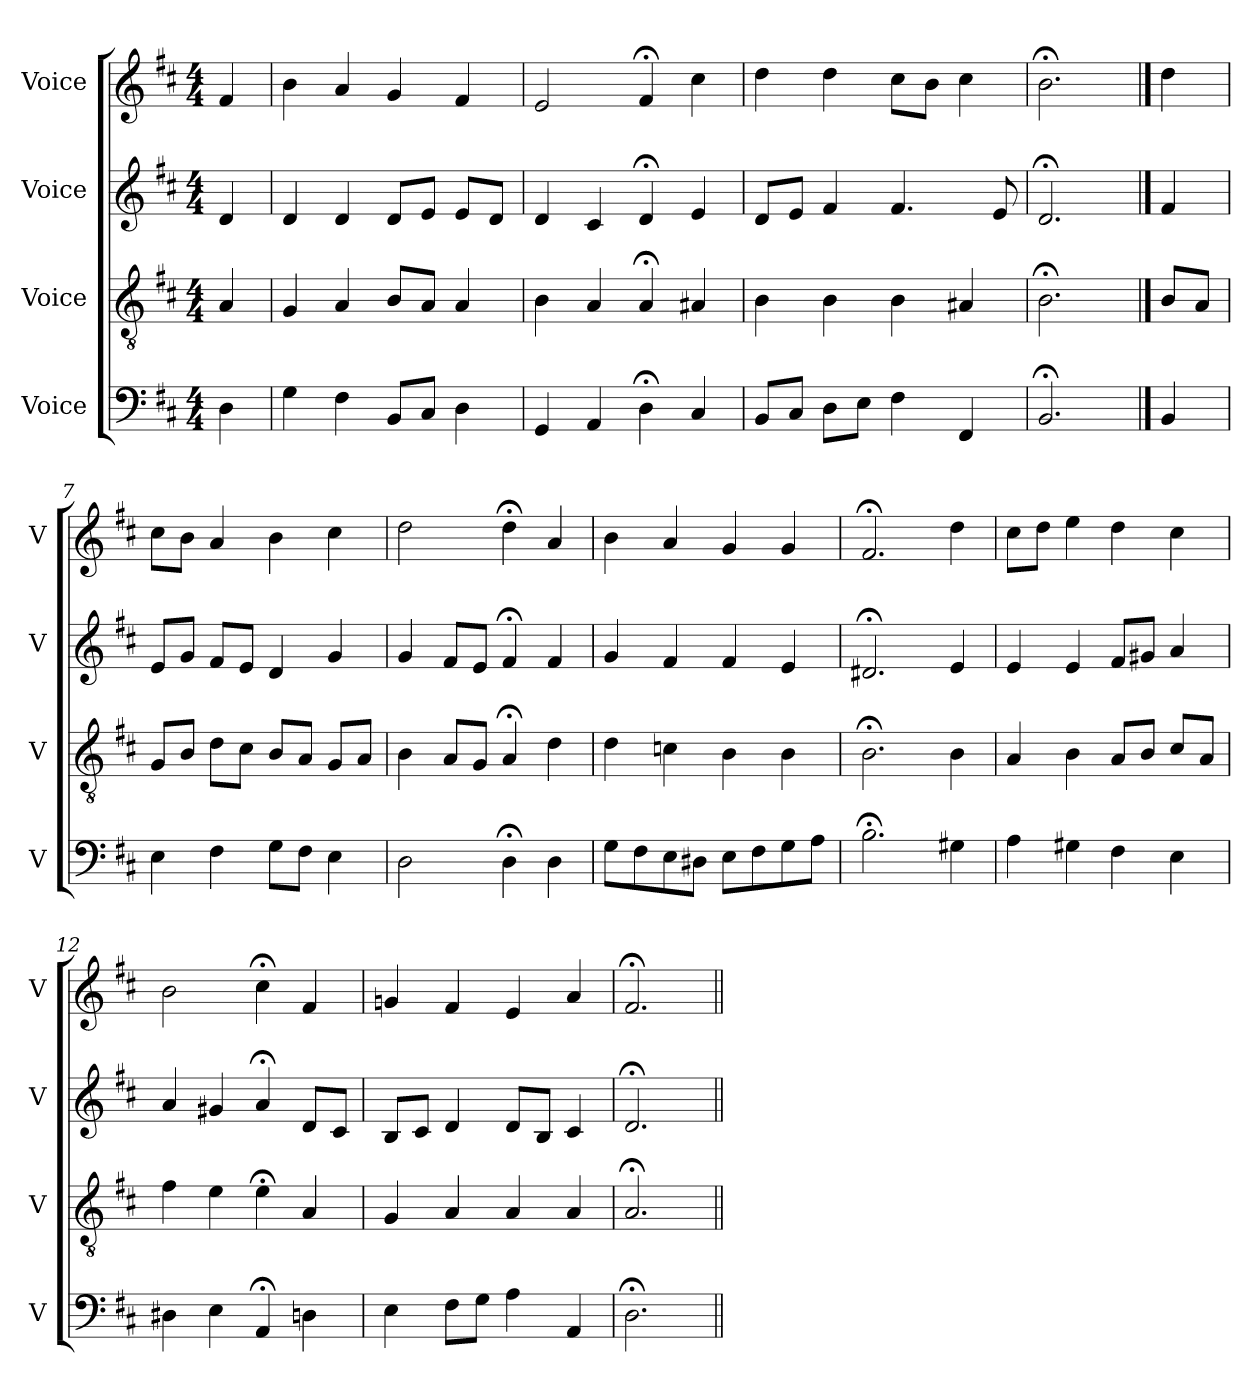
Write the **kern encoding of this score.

**kern	**kern	**kern	**kern
*part4	*part3	*part2	*part1
*staff4	*staff3	*staff2	*staff1
*I"Voice	*I"Voice	*I"Voice	*I"Voice
*I'V	*I'V	*I'V	*I'V
*clefF4	*clefGv2	*clefG2	*clefG2
*k[f#c#]	*k[f#c#]	*k[f#c#]	*k[f#c#]
*M4/4	*M4/4	*M4/4	*M4/4
*MM100	*MM100	*MM100	*MM100
=1	=1	=1	=1
4D\	4A/	4d/	4f#/
=2	=2	=2	=2
4G\	4G/	4d/	4b\
4F#\	4A/	4d/	4a/
8BB/L	8B/L	8d/L	4g/
8C#/J	8A/J	8e/J	.
4D\	4A/	8e/L	4f#/
.	.	8d/J	.
=3	=3	=3	=3
4GG/	4B\	4d/	2e/
4AA/	4A/	4c#/	.
4D;\	4A;/	4d;/	4f#;/
4C#/	4A#X/	4e/	4cc#\
=4	=4	=4	=4
8BB/L	4B\	8d/L	4dd\
8C#/J	.	8e/J	.
8D\L	4B\	4f#/	4dd\
8E\J	.	.	.
4F#\	4B\	4.f#/	8cc#\L
.	.	.	8b\J
4FF#/	4A#X/	.	4cc#\
.	.	8e/	.
=5	=5	=5	=5
2.BB;/	2.B;\	2.d;/	2.b;\
==6	==6	==6	==6
4BB/	8B/L	4f#/	4dd\
.	8A/J	.	.
=7	=7	=7	=7
4E\	8G/L	8e/L	8cc#\L
.	8B/J	8g/J	8b\J
4F#\	8d\L	8f#/L	4a/
.	8c#\J	8e/J	.
8G\L	8B/L	4d/	4b\
8F#\J	8A/J	.	.
4E\	8G/L	4g/	4cc#\
.	8A/J	.	.
=8	=8	=8	=8
2D\	4B\	4g/	2dd\
.	8A/L	8f#/L	.
.	8G/J	8e/J	.
4D;\	4A;/	4f#;/	4dd;\
4D\	4d\	4f#/	4a/
!!LO:LB:g=z
=9	=9	=9	=9
8G\L	4d\	4g/	4b\
8F#\	.	.	.
8E\	4cn\	4f#/	4a/
8D#X\J	.	.	.
8E\L	4B\	4f#/	4g/
8F#\	.	.	.
8G\	4B\	4e/	4g/
8A\J	.	.	.
=10	=10	=10	=10
2.B;\	2.B;\	2.d#X;/	2.f#;/
4G#X\	4B\	4e/	4dd\
=11	=11	=11	=11
4A\	4A/	4e/	8cc#\L
.	.	.	8dd\J
4G#X\	4B\	4e/	4ee\
4F#\	8A/L	8f#/L	4dd\
.	8B/J	8g#X/J	.
4E\	8c#/L	4a/	4cc#\
.	8A/J	.	.
=12	=12	=12	=12
4D#X\	4f#\	4a/	2b\
4E\	4e\	4g#X/	.
4AA;/	4e;\	4a;/	4cc#;\
4Dn\	4A/	8d/L	4f#/
.	.	8c#/J	.
=13	=13	=13	=13
4E\	4G/	8B/L	4gn/
.	.	8c#/J	.
8F#\L	4A/	4d/	4f#/
8G\J	.	.	.
4A\	4A/	8d/L	4e/
.	.	8B/J	.
4AA/	4A/	4c#/	4a/
=14	=14	=14	=14
2.D;\	2.A;/	2.d;/	2.f#;/
=||	=||	=||	=||
*-	*-	*-	*-
